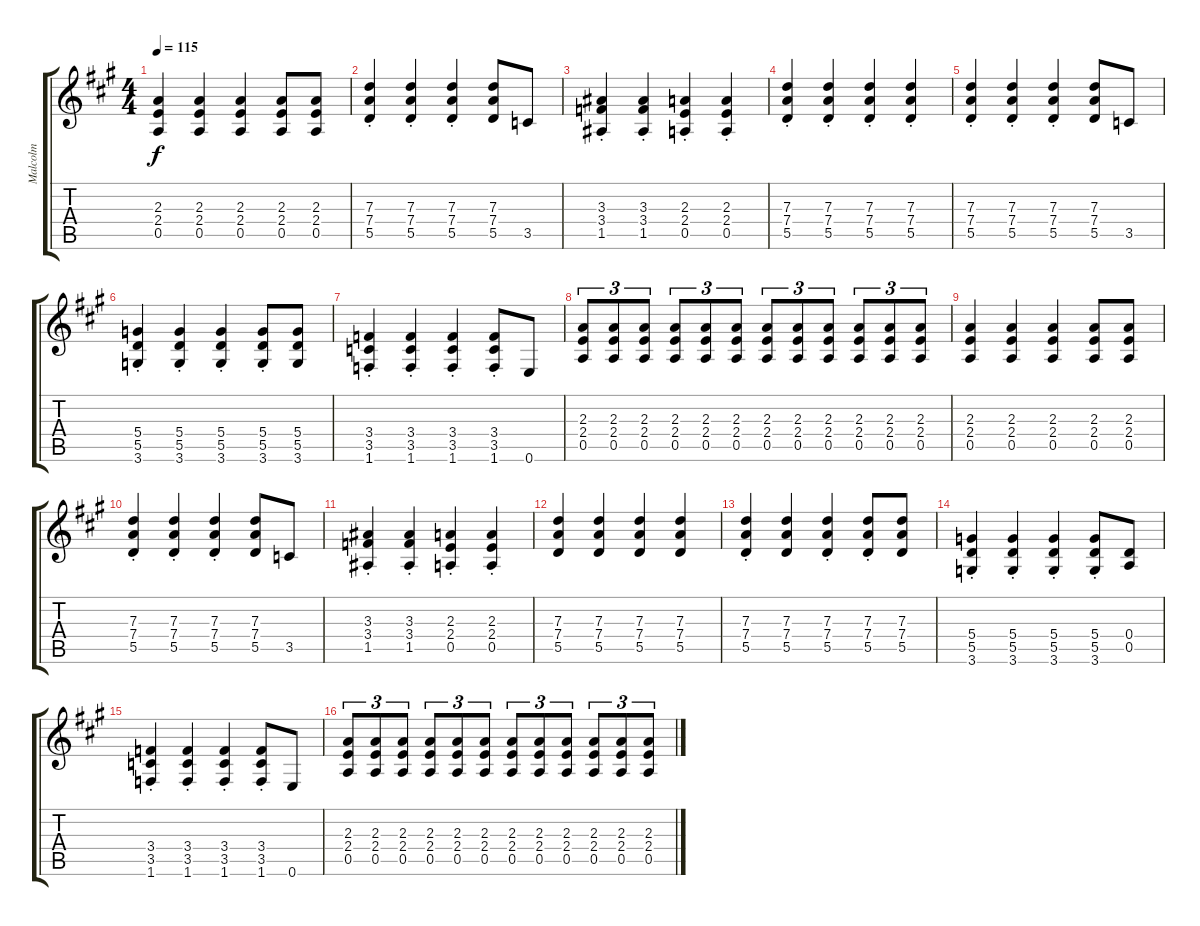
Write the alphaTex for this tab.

\track ("Malcolm" "Malcolm") {instrument overdrivenguitar}
\staff {score tabs}
\tuning (E4 B3 G3 D3 A2 E2) {hide}
\ts (4 4)
\tempo 115
\clef g2
\ks a
(2.3 2.4 0.5).4{dy f} (2.3 2.4 0.5).4 (2.3 2.4 0.5).4 (2.3 2.4 0.5).8 (2.3 2.4 0.5).8 |
(7.3 7.4 5.5{st}).4 (7.3 7.4 5.5{st}).4 (7.3 7.4 5.5{st}).4 (7.3 7.4 5.5).8 3.5.8 |
(3.3 3.4 1.5{st}).4 (3.3 3.4 1.5{st}).4 (2.3 2.4 0.5{st}).4 (2.3 2.4 0.5{st}).4 |
(7.3 7.4 5.5{st}).4 (7.3 7.4 5.5{st}).4 (7.3 7.4 5.5{st}).4 (7.3 7.4 5.5{st}).4 |
(7.3 7.4 5.5{st}).4 (7.3 7.4 5.5{st}).4 (7.3 7.4 5.5{st}).4 (7.3 7.4 5.5).8 3.5.8 |
(5.4 5.5{st} 3.6).4 (5.4 5.5{st} 3.6).4 (5.4 5.5{st} 3.6).4 (5.4 5.5{st} 3.6).8 (5.4 5.5 3.6).8 |
(3.4 3.5{st} 1.6).4 (3.4 3.5{st} 1.6).4 (3.4 3.5{st} 1.6).4 (3.4 3.5{st} 1.6).8 0.6.8 |
(2.3 2.4 0.5).8{tu (3 2)} (2.3 2.4 0.5).8{tu (3 2)} (2.3 2.4 0.5).8{tu (3 2)} (2.3 2.4 0.5).8{tu (3 2)} (2.3 2.4 0.5).8{tu (3 2)} (2.3 2.4 0.5).8{tu (3 2)} (2.3 2.4 0.5).8{tu (3 2)} (2.3 2.4 0.5).8{tu (3 2)} (2.3 2.4 0.5).8{tu (3 2)} (2.3 2.4 0.5).8{tu (3 2)} (2.3 2.4 0.5).8{tu (3 2)} (2.3 2.4 0.5).8{tu (3 2)} |
(2.3 2.4 0.5).4 (2.3 2.4 0.5).4 (2.3 2.4 0.5).4 (2.3 2.4 0.5).8 (2.3 2.4 0.5).8 |
(7.3 7.4 5.5{st}).4 (7.3 7.4 5.5{st}).4 (7.3 7.4 5.5{st}).4 (7.3 7.4 5.5).8 3.5.8 |
(3.3 3.4 1.5{st}).4 (3.3 3.4 1.5{st}).4 (2.3 2.4 0.5{st}).4 (2.3 2.4 0.5{st}).4 |
(7.3 7.4 5.5).4 (7.3 7.4 5.5).4 (7.3 7.4 5.5).4 (7.3 7.4 5.5).4 |
(7.3 7.4 5.5{st}).4 (7.3 7.4 5.5).4 (7.3 7.4 5.5{st}).4 (7.3 7.4 5.5{st}).8 (7.3 7.4 5.5).8 |
(5.4 5.5 3.6{st}).4 (5.4 5.5 3.6{st}).4 (5.4 5.5 3.6{st}).4 (5.4 5.5 3.6{st}).8 (0.4 0.5).8 |
(3.4 3.5 1.6{st}).4 (3.4 3.5 1.6{st}).4 (3.4 3.5 1.6{st}).4 (3.4 3.5 1.6{st}).8 0.6.8 |
(2.3 2.4 0.5).8{tu (3 2)} (2.3 2.4 0.5).8{tu (3 2)} (2.3 2.4 0.5).8{tu (3 2)} (2.3 2.4 0.5).8{tu (3 2)} (2.3 2.4 0.5).8{tu (3 2)} (2.3 2.4 0.5).8{tu (3 2)} (2.3 2.4 0.5).8{tu (3 2)} (2.3 2.4 0.5).8{tu (3 2)} (2.3 2.4 0.5).8{tu (3 2)} (2.3 2.4 0.5).8{tu (3 2)} (2.3 2.4 0.5).8{tu (3 2)} (2.3 2.4 0.5).8{tu (3 2)}
